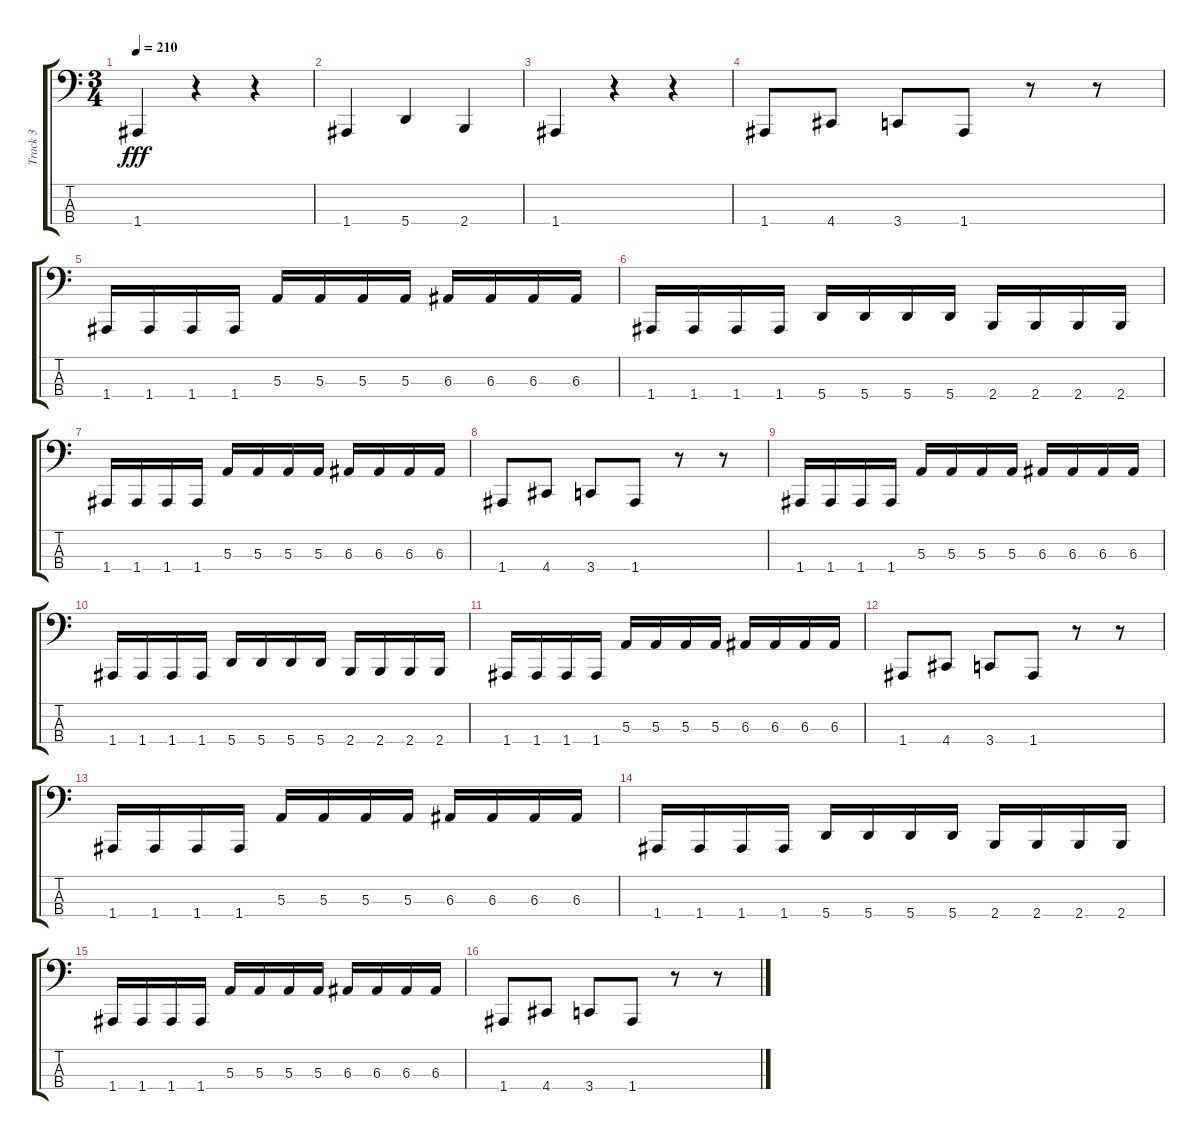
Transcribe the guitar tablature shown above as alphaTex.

\track ("Track 3" "Track 3") {instrument electricbassfinger}
\staff {score tabs}
\tuning (D2 A1 E1 A0) {hide}
\ts (3 4)
\tempo 210
\clef f4
\ks c
1.4.4{dy fff} r.4 r.4 |
1.4.4 5.4.4 2.4.4 |
1.4.4 r.4 r.4 |
1.4.8 4.4.8 3.4.8 1.4.8 r.8 r.8 |
1.4.16 1.4.16 1.4.16 1.4.16 5.3.16 5.3.16 5.3.16 5.3.16 6.3.16 6.3.16 6.3.16 6.3.16 |
1.4.16 1.4.16 1.4.16 1.4.16 5.4.16 5.4.16 5.4.16 5.4.16 2.4.16 2.4.16 2.4.16 2.4.16 |
1.4.16 1.4.16 1.4.16 1.4.16 5.3.16 5.3.16 5.3.16 5.3.16 6.3.16 6.3.16 6.3.16 6.3.16 |
1.4.8 4.4.8 3.4.8 1.4.8 r.8 r.8 |
1.4.16 1.4.16 1.4.16 1.4.16 5.3.16 5.3.16 5.3.16 5.3.16 6.3.16 6.3.16 6.3.16 6.3.16 |
1.4.16 1.4.16 1.4.16 1.4.16 5.4.16 5.4.16 5.4.16 5.4.16 2.4.16 2.4.16 2.4.16 2.4.16 |
1.4.16 1.4.16 1.4.16 1.4.16 5.3.16 5.3.16 5.3.16 5.3.16 6.3.16 6.3.16 6.3.16 6.3.16 |
1.4.8 4.4.8 3.4.8 1.4.8 r.8 r.8 |
1.4.16 1.4.16 1.4.16 1.4.16 5.3.16 5.3.16 5.3.16 5.3.16 6.3.16 6.3.16 6.3.16 6.3.16 |
1.4.16 1.4.16 1.4.16 1.4.16 5.4.16 5.4.16 5.4.16 5.4.16 2.4.16 2.4.16 2.4.16 2.4.16 |
1.4.16 1.4.16 1.4.16 1.4.16 5.3.16 5.3.16 5.3.16 5.3.16 6.3.16 6.3.16 6.3.16 6.3.16 |
1.4.8 4.4.8 3.4.8 1.4.8 r.8 r.8
